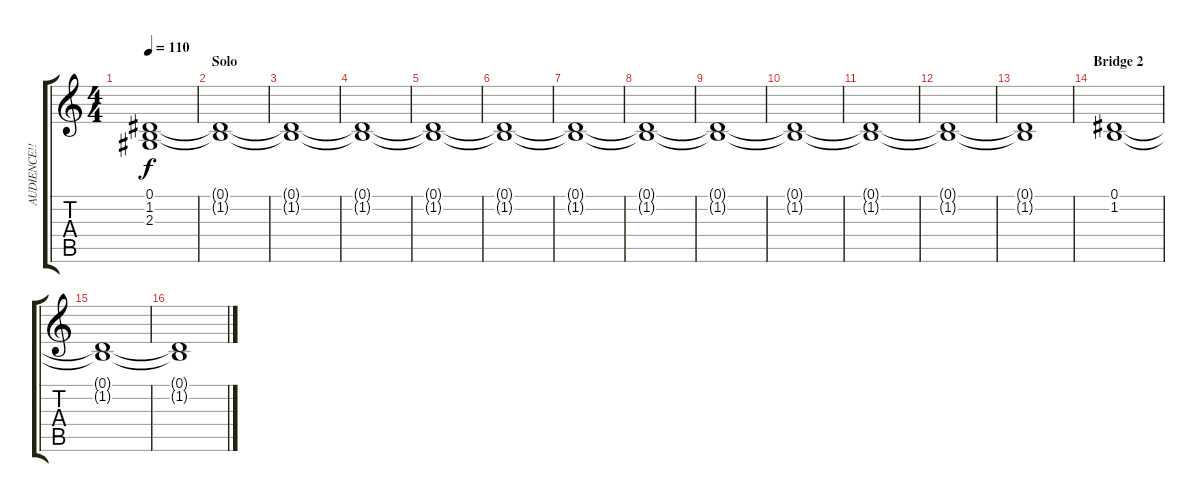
\track ("AUDIENCE!!! [on/off]" "AUDIENCE!!") {instrument applause}
\staff {score tabs}
\tuning (Eb4 Bb3 Gb3 Db3 Ab2 Eb2) {hide}
\ts (4 4)
\tempo 110
\clef g2
\ks c
(0.1{t} 1.2{t} 2.3{t}).1{dy f volume 10} |
\section ("" "Solo")
(0.1{t} 1.2{t}).1 |
(0.1{t} 1.2{t}).1 |
(0.1{t} 1.2{t}).1 |
(0.1{t} 1.2{t}).1 |
(0.1{t} 1.2{t}).1 |
(0.1{t} 1.2{t}).1 |
(0.1{t} 1.2{t}).1 |
(0.1{t} 1.2{t}).1 |
(0.1{t} 1.2{t}).1 |
(0.1{t} 1.2{t}).1 |
(0.1{t} 1.2{t}).1 |
(0.1{t} 1.2{t}).1 |
\section ("" "Bridge 2")
(0.1 1.2).1 |
(0.1{t} 1.2{t}).1 |
(0.1{t} 1.2{t}).1
